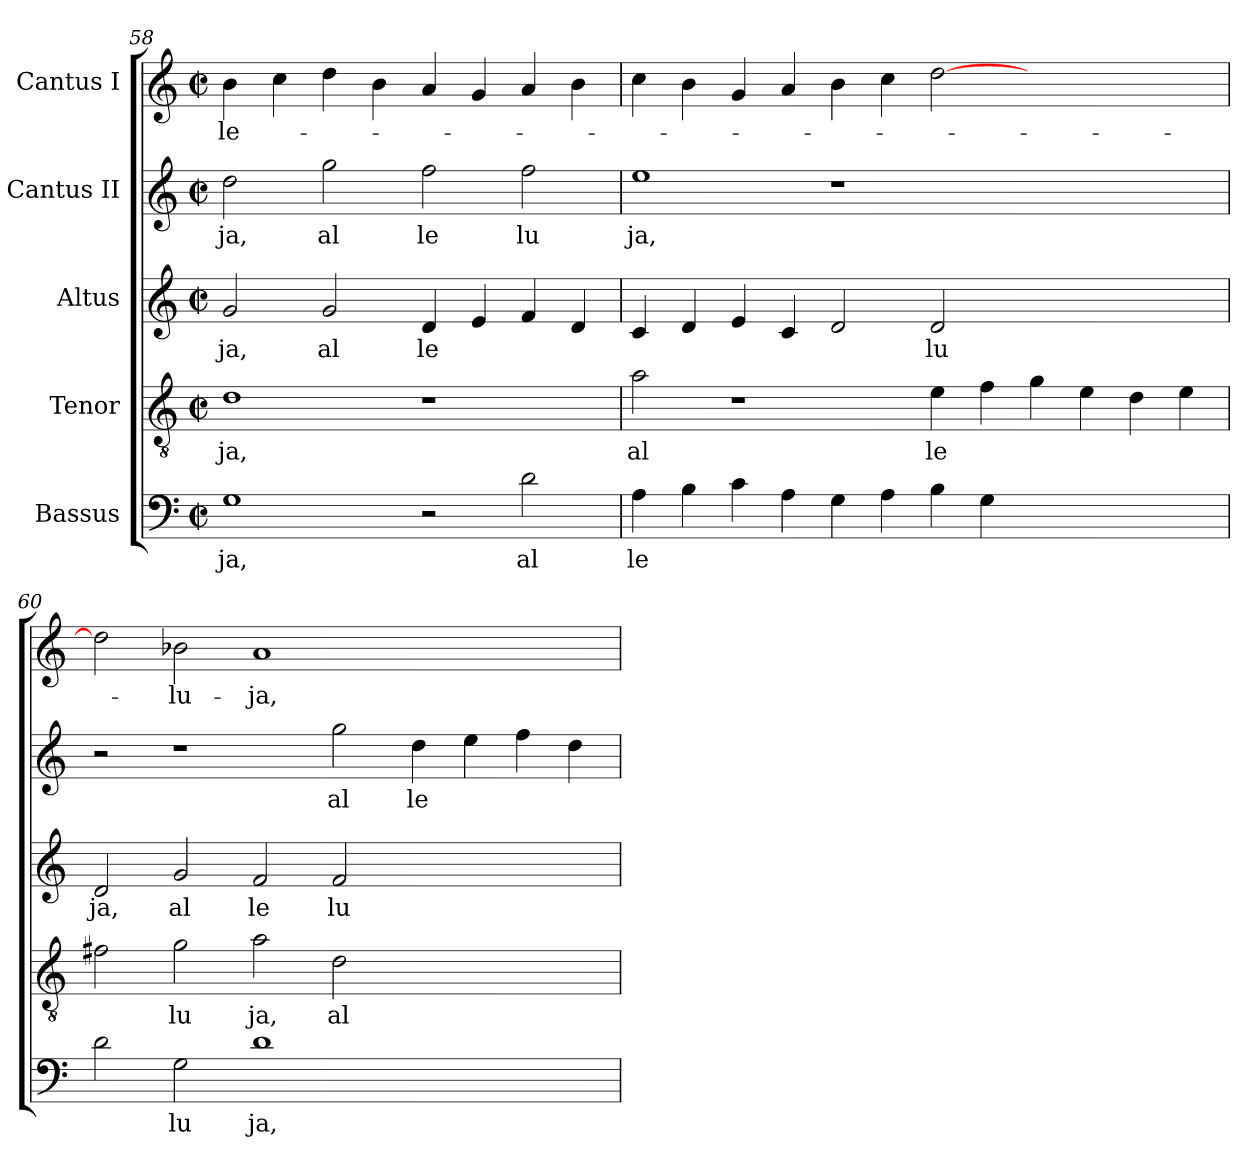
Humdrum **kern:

**kern	**text	**kern	**text	**kern	**text	**kern	**text	**kern	**text
*part5	*part5	*part4	*part4	*part3	*part3	*part2	*part2	*part1	*part1
*staff5	*staff5	*staff4	*staff4	*staff3	*staff3	*staff2	*staff2	*staff1	*staff1
*I"Bassus	*	*I"Tenor	*	*I"Altus	*	*I"Cantus II	*	*I"Cantus I	*
*clefF4	*	*clefGv2	*	*clefG2	*	*clefG2	*	*clefG2	*
*M2/2	*	*M2/2	*	*M2/2	*	*M2/2	*	*M2/2	*
*met(c|)	*	*met(c|)	*	*met(c|)	*	*met(c|)	*	*met(c|)	*
=58	=58	=58	=58	=58	=58	=58	=58	=58	=58
!	!LO:LY:b:cj	!	!LO:LY:b:cj	!	!LO:LY:b:cj	!	!LO:LY:b:cj	!	!LO:LY:b:cj
1G	ja,	1d	ja,	2g/	ja,	2dd\	ja,	4b\	-le-
.	.	.	.	.	.	.	.	4cc\	.
!	!	!	!	!	!LO:LY:b:cj	!	!LO:LY:b:cj	!	!
.	.	.	.	2g/	al	2gg\	al	4dd\	.
.	.	.	.	.	.	.	.	4b\	.
!	!	!	!	!	!LO:LY:b:cj	!	!LO:LY:b:cj	!	!
2r	.	1r	.	4d/	le	2ff\	le	4a/	.
.	.	.	.	4e/	.	.	.	4g/	.
!	!LO:LY:b:cj	!	!	!	!	!	!LO:LY:b:cj	!	!
2d\	al	.	.	4f/	.	2ff\	lu	4a/	.
.	.	.	.	4d/	.	.	.	4b\	.
=59	=59	=59	=59	=59	=59	=59	=59	=59	=59
!	!LO:LY:b:cj	!	!LO:LY:b:cj	!	!	!	!LO:LY:b:cj	!	!
4A\	le	2a\	al	4c/	.	1ee	ja,	4cc\	.
4B\	.	.	.	4d/	.	.	.	4b\	.
4c\	.	1r	.	4e/	.	.	.	4g/	.
4A\	.	.	.	4c/	.	.	.	4a/	.
4G\	.	.	.	2d/	.	1r	.	4b\	.
4A\	.	.	.	.	.	.	.	4cc\	.
!	!	!	!LO:LY:b:cj	!	!LO:LY:b:cj	!	!	!	!
4B\	.	4e\	le	2d/	lu	.	.	[>2dd\	.
4G\	.	4f\	.	.	.	.	.	.	.
1ryy	.	4g\	.	1ryy	.	1ryy	.	1ryy	.
.	.	4e\	.	.	.	.	.	.	.
.	.	4d\	.	.	.	.	.	.	.
.	.	4e\	.	.	.	.	.	.	.
=60	=60	=60	=60	=60	=60	=60	=60	=60	=60
!	!	!	!	!	!LO:LY:b:cj	!	!	!	!
2d\	.	2f#X\	.	2d/	ja,	2r	.	2dd\]	.
!	!LO:LY:b:cj	!	!LO:LY:b:cj	!	!LO:LY:b:cj	!	!	!	!LO:LY:b:cj
2G\	lu	2g\	lu	2g/	al	1r	.	2b-X\	-lu-
!	!LO:LY:b:cj	!	!LO:LY:b:cj	!	!LO:LY:b:cj	!	!	!	!LO:LY:b:cj
1d	ja,	2a\	ja,	2f/	le	.	.	1a	-ja,
!	!	!	!LO:LY:b:cj	!	!LO:LY:b:cj	!	!LO:LY:b:cj	!	!
.	.	2d\	al	2f/	lu	2gg\	al	.	.
!	!	!	!	!	!	!	!LO:LY:b:cj	!	!
1ryy	.	1ryy	.	1ryy	.	4dd\	le	1ryy	.
.	.	.	.	.	.	4ee\	.	.	.
.	.	.	.	.	.	4ff\	.	.	.
.	.	.	.	.	.	4dd\	.	.	.
=	=	=	=	=	=	=	=	=	=
*-	*-	*-	*-	*-	*-	*-	*-	*-	*-
